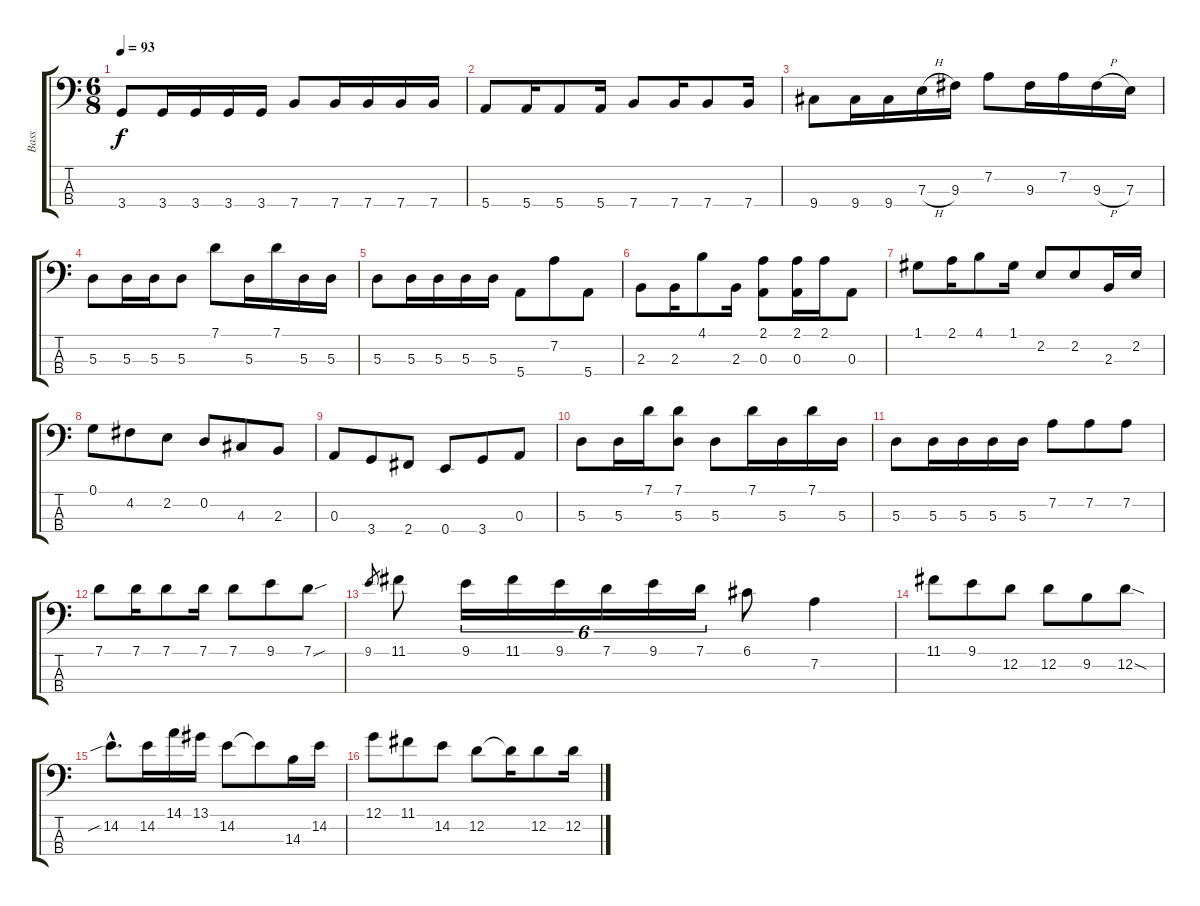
\track ("Bass" "Bass") {instrument acousticguitarnylon}
\staff {score tabs}
\tuning (G2 D2 A1 E1) {hide}
\ts (6 8)
\tempo 93
\clef f4
\ks c
3.4.8{dy f} 3.4.16 3.4.16 3.4.16 3.4.16 7.4.8 7.4.16 7.4.16 7.4.16 7.4.16 |
5.4.8 5.4.16 5.4.8 5.4.16 7.4.8 7.4.16 7.4.8 7.4.16 |
9.4.8 9.4.16 9.4.16 7.3{h}.16 9.3.16 7.2.8 9.3.16 7.2.16 9.3{h}.16 7.3.16 |
5.3.8 5.3.16 5.3.16 5.3.8 7.1.8 5.3.16 7.1.16 5.3.16 5.3.16 |
5.3.8 5.3.16 5.3.16 5.3.16 5.3.16 5.4.8 7.2.8 5.4.8 |
2.3.8 2.3.16 4.1.8 2.3.16 (2.1 0.3).8 (2.1 0.3).16 2.1.16 0.3.8 |
1.1.8 2.1.16 4.1.8 1.1.16 2.2.8 2.2.8 2.3.16 2.2.16 |
0.1.8 4.2.8 2.2.8 0.2.8 4.3.8 2.3.8 |
0.3.8 3.4.8 2.4.8 0.4.8 3.4.8 0.3.8 |
5.3.8 5.3.16 7.1.16 (7.1 5.3).8 5.3.8 7.1.16 5.3.16 7.1.16 5.3.16 |
5.3.8 5.3.16 5.3.16 5.3.16 5.3.16 7.2.8 7.2.8 7.2.8 |
7.1.8 7.1.16 7.1.8 7.1.16 7.1.8 9.1.8 7.1{sou}.8 |
9.1.8{gr} 11.1.8 9.1.16{tu (6 4)} 11.1.16{tu (6 4)} 9.1.16{tu (6 4)} 7.1.16{tu (6 4)} 9.1.16{tu (6 4)} 7.1.16{tu (6 4)} 6.1.8 7.2.4 |
11.1.8 9.1.8 12.2.8 12.2.8 9.2.8 12.2{sod}.8 |
14.2{sib hac}.8{d} 14.2.16 14.1.16 13.1.16 14.2.8 14.2{t}.8 14.3.16 14.2.16 |
12.1.8 11.1.8 14.2.8 12.2.8 12.2{t}.16 12.2.8 12.2.16
